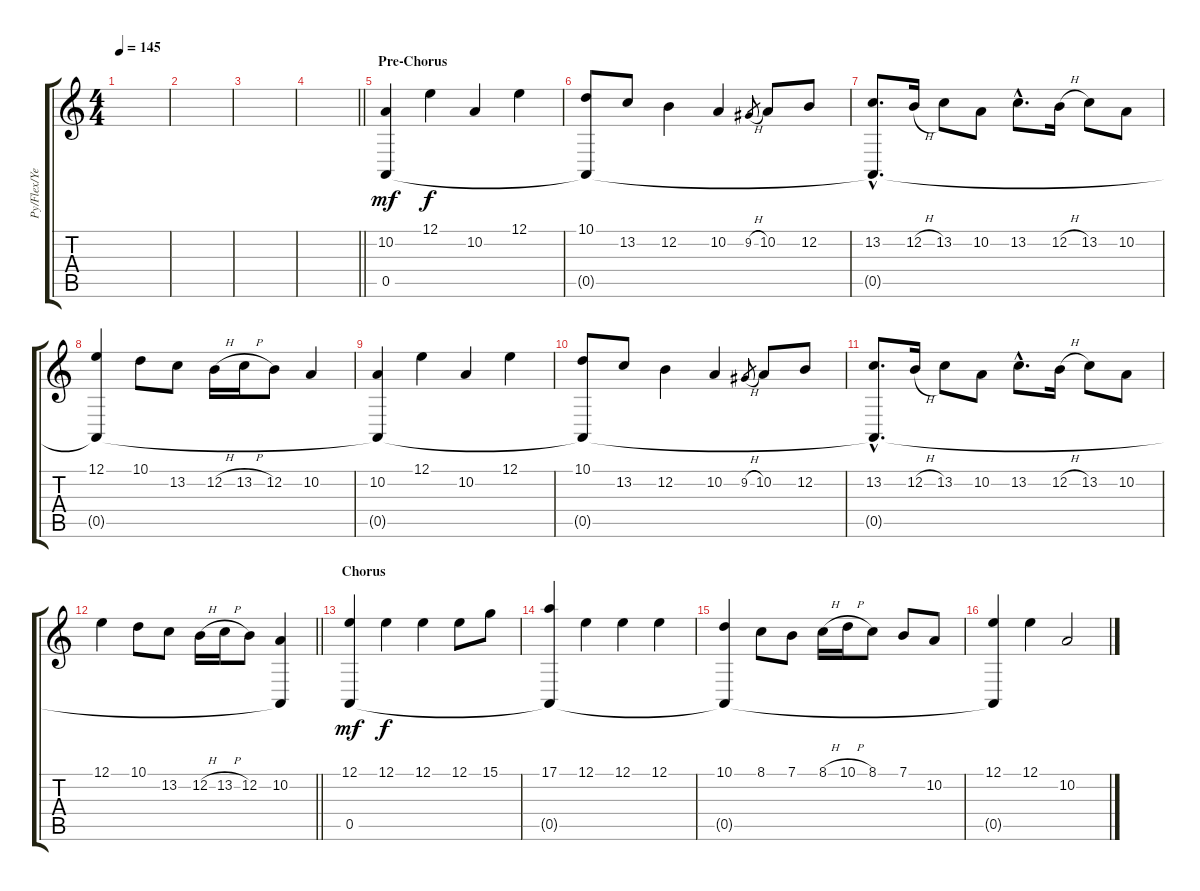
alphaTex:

\track ("Py/Flex/Yellow" "Py/Flex/Ye") {instrument bagpipe}
\staff {score tabs}
\tuning (E4 B3 G3 D3 A2 E2) {hide}
\ts (4 4)
\tempo 145
\clef g2
\ks c
|
|
|
\barLineRight lightlight
|
\section ("" "Pre-Chorus")
(10.2 0.5).4{dy mf} 12.1.4{dy f} 10.2.4 12.1.4 |
(10.1 0.5{t}).8 13.2.8 12.2.4 10.2.4 9.2{h}.8{gr} 10.2.8 12.2.8 |
(13.2{hac} 0.5{hac t}).8{d} 12.2{h}.16 13.2.8 10.2.8 13.2{hac}.8{d} 12.2{h}.16 13.2.8 10.2.8 |
(12.1 0.5{t}).4 10.1.8 13.2.8 12.2{h}.16 13.2{h}.16 12.2.8 10.2.4 |
(10.2 0.5{t}).4 12.1.4 10.2.4 12.1.4 |
(10.1 0.5{t}).8 13.2.8 12.2.4 10.2.4 9.2{h}.8{gr} 10.2.8 12.2.8 |
(13.2{hac} 0.5{hac t}).8{d} 12.2{h}.16 13.2.8 10.2.8 13.2{hac}.8{d} 12.2{h}.16 13.2.8 10.2.8 |
\barLineRight lightlight
12.1.4 10.1.8 13.2.8 12.2{h}.16 13.2{h}.16 12.2.8 (10.2 0.5{t}).4 |
\section ("" "Chorus")
(12.1 0.5).4{dy mf} 12.1.4{dy f} 12.1.4 12.1.8 15.1.8 |
(17.1 0.5{t}).4 12.1.4 12.1.4 12.1.4 |
(10.1 0.5{t}).4 8.1.8 7.1.8 8.1{h}.16 10.1{h}.16 8.1.8 7.1.8 10.2.8 |
(12.1 0.5{t}).4 12.1.4 10.2.2
